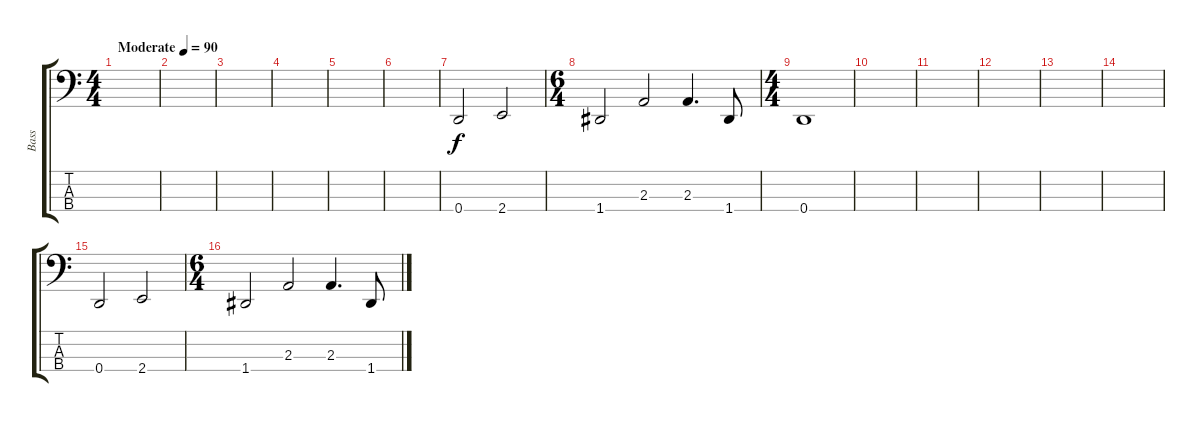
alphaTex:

\track ("Bass" "Bass") {instrument electricbassfinger}
\staff {score tabs}
\tuning (F2 C2 G1 D1) {hide}
\ts (4 4)
\tempo (90 "Moderate")
\clef f4
\ks c
|
|
|
|
|
|
0.4.2 2.4.2 |
\ts (6 4)
1.4.2 2.3.2 2.3.4{d} 1.4.8 |
\ts (4 4)
0.4.1 |
|
|
|
|
|
0.4.2 2.4.2 |
\ts (6 4)
1.4.2 2.3.2 2.3.4{d} 1.4.8
